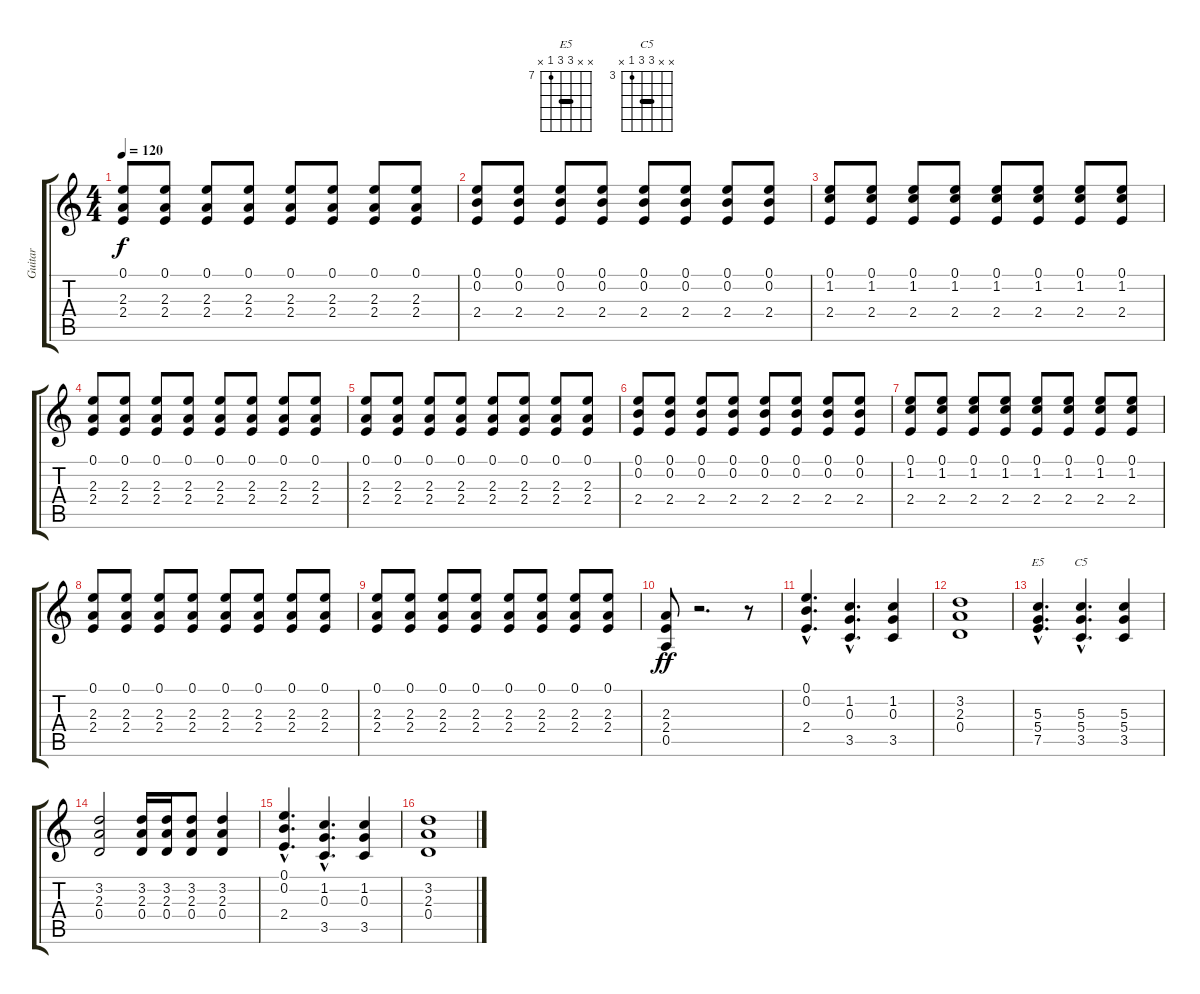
\track ("Guitar " "Guitar ") {instrument electricguitarclean}
\staff {score tabs}
\tuning (E4 B3 G3 D3 A2 E2) {hide}
\chord ("E5" x x 9 9 7 x) {firstfret 7 barre 9}
\chord ("C5" x x 5 5 3 x) {firstfret 3 barre 5}
\ts (4 4)
\tempo 120
\clef g2
\ks c
(0.1 2.3 2.4).8{dy f} (0.1 2.3 2.4).8 (0.1 2.3 2.4).8 (0.1 2.3 2.4).8 (0.1 2.3 2.4).8 (0.1 2.3 2.4).8 (0.1 2.3 2.4).8 (0.1 2.3 2.4).8 |
(0.1 0.2 2.4).8 (0.1 0.2 2.4).8 (0.1 0.2 2.4).8 (0.1 0.2 2.4).8 (0.1 0.2 2.4).8 (0.1 0.2 2.4).8 (0.1 0.2 2.4).8 (0.1 0.2 2.4).8 |
(0.1 1.2 2.4).8 (0.1 1.2 2.4).8 (0.1 1.2 2.4).8 (0.1 1.2 2.4).8 (0.1 1.2 2.4).8 (0.1 1.2 2.4).8 (0.1 1.2 2.4).8 (0.1 1.2 2.4).8 |
(0.1 2.3 2.4).8 (0.1 2.3 2.4).8 (0.1 2.3 2.4).8 (0.1 2.3 2.4).8 (0.1 2.3 2.4).8 (0.1 2.3 2.4).8 (0.1 2.3 2.4).8 (0.1 2.3 2.4).8 |
(0.1 2.3 2.4).8 (0.1 2.3 2.4).8 (0.1 2.3 2.4).8 (0.1 2.3 2.4).8 (0.1 2.3 2.4).8 (0.1 2.3 2.4).8 (0.1 2.3 2.4).8 (0.1 2.3 2.4).8 |
(0.1 0.2 2.4).8 (0.1 0.2 2.4).8 (0.1 0.2 2.4).8 (0.1 0.2 2.4).8 (0.1 0.2 2.4).8 (0.1 0.2 2.4).8 (0.1 0.2 2.4).8 (0.1 0.2 2.4).8 |
(0.1 1.2 2.4).8 (0.1 1.2 2.4).8 (0.1 1.2 2.4).8 (0.1 1.2 2.4).8 (0.1 1.2 2.4).8 (0.1 1.2 2.4).8 (0.1 1.2 2.4).8 (0.1 1.2 2.4).8 |
(0.1 2.3 2.4).8 (0.1 2.3 2.4).8 (0.1 2.3 2.4).8 (0.1 2.3 2.4).8 (0.1 2.3 2.4).8 (0.1 2.3 2.4).8 (0.1 2.3 2.4).8 (0.1 2.3 2.4).8 |
(0.1 2.3 2.4).8 (0.1 2.3 2.4).8 (0.1 2.3 2.4).8 (0.1 2.3 2.4).8 (0.1 2.3 2.4).8 (0.1 2.3 2.4).8 (0.1 2.3 2.4).8 (0.1 2.3 2.4).8{balance 8} |
(2.3 2.4 0.5).8{dy ff instrument distortionguitar} r.2{d} r.8 |
(0.1{hac} 0.2{hac} 2.4{hac}).4{d instrument overdrivenguitar} (1.2{hac} 0.3{hac} 3.5{hac}).4{d} (1.2 0.3 3.5).4 |
(3.2 2.3 0.4).1 |
(5.3{hac} 5.4{hac} 7.5{hac}).4{d ch "E5"} (5.3{hac} 5.4{hac} 3.5{hac}).4{d ch "C5"} (5.3 5.4 3.5).4 |
(3.2 2.3 0.4).2 (3.2 2.3 0.4).16 (3.2 2.3 0.4).16 (3.2 2.3 0.4).8 (3.2 2.3 0.4).4 |
(0.1{hac} 0.2{hac} 2.4{hac}).4{d} (1.2{hac} 0.3{hac} 3.5{hac}).4{d} (1.2 0.3 3.5).4 |
(3.2 2.3 0.4).1
